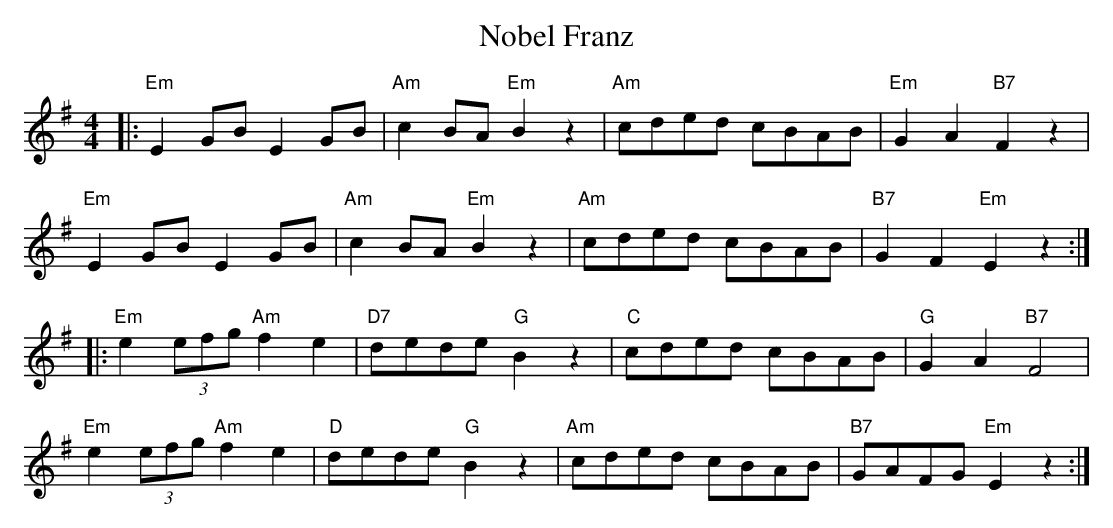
X:1
T:Nobel Franz
M:4/4
K:Em
|: "Em"E2 GB E2 GB | "Am"c2 BA "Em"B2 z2 | "Am"cded cBAB | "Em"G2 A2 "B7"F2 z2 |
"Em"E2 GB E2 GB | "Am"c2 BA "Em"B2 z2 | "Am"cded cBAB | "B7"G2 F2 "Em"E2 z2 :|
|: "Em"e2 (3efg "Am"f2 e2 | "D7"dede "G"B2 z2 | "C"cded cBAB | "G"G2 A2 "B7"F4 |
"Em"e2 (3efg "Am"f2 e2 | "D"dede "G"B2 z2 | "Am"cded cBAB | "B7"GAFG "Em"E2 z2 :|
